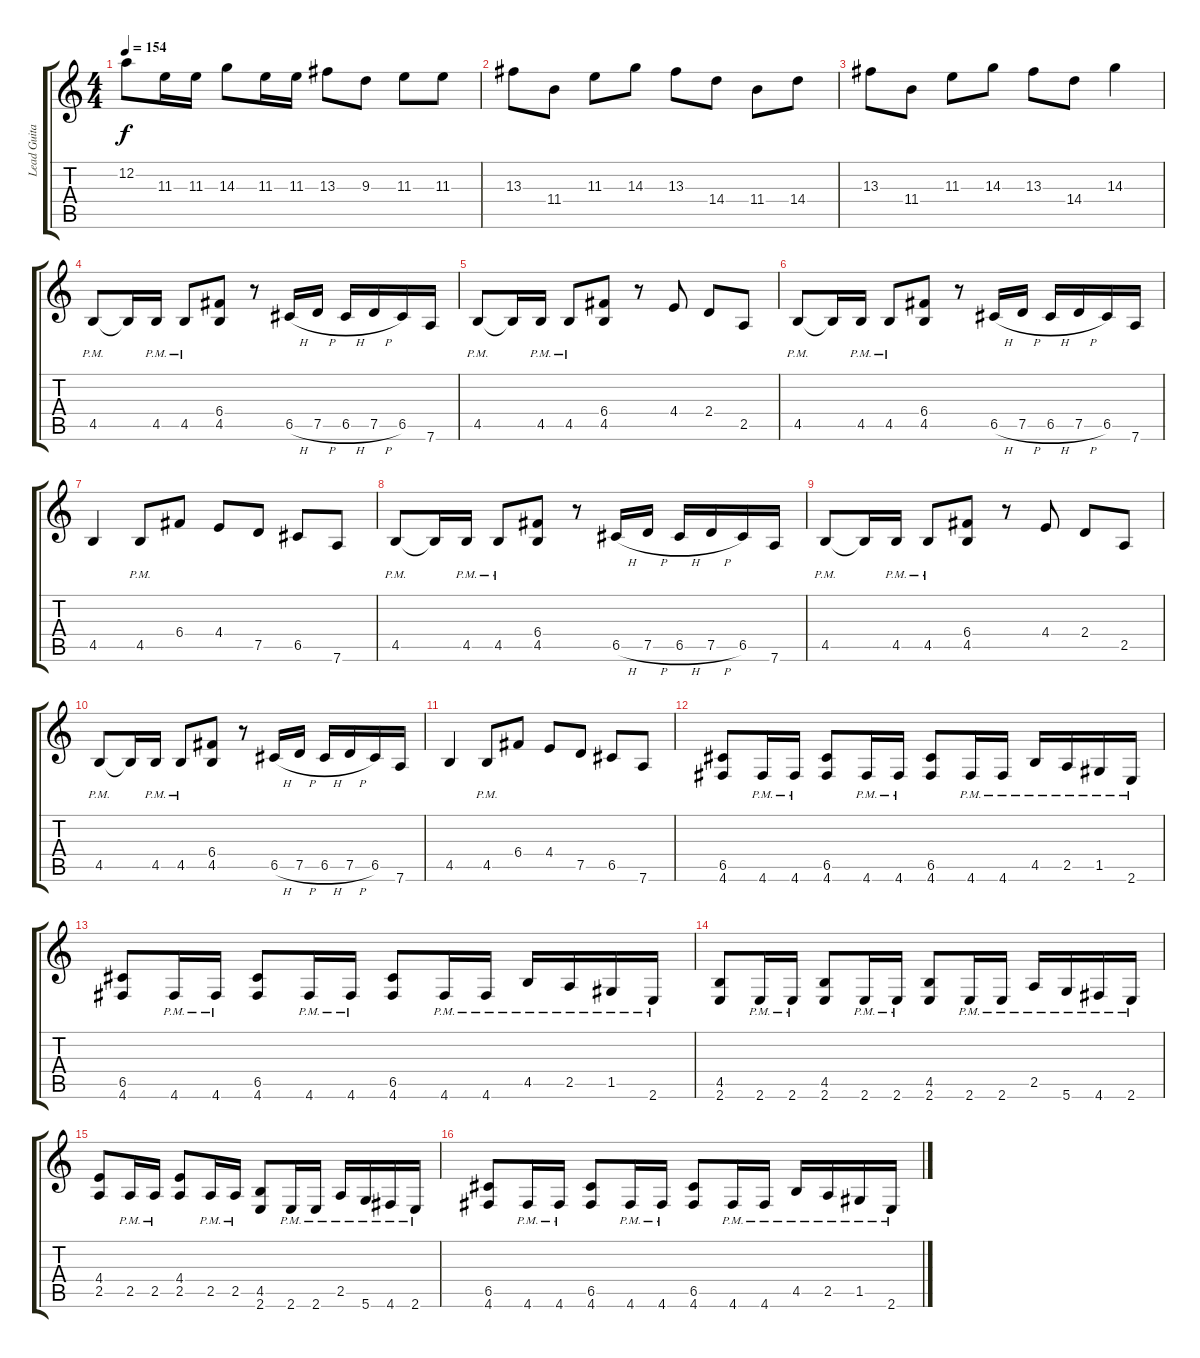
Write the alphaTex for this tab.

\track ("Lead Guitar" "Lead Guita") {instrument overdrivenguitar}
\staff {score tabs}
\tuning (D4 A3 F3 C3 G2 D2) {hide}
\ts (4 4)
\tempo 154
\clef g2
\ks c
12.2.8{dy f} 11.3.16 11.3.16 14.3.8 11.3.16 11.3.16 13.3.8 9.3.8 11.3.8 11.3.8 |
13.3.8 11.4.8 11.3.8 14.3.8 13.3.8 14.4.8 11.4.8 14.4.8 |
13.3.8 11.4.8 11.3.8 14.3.8 13.3.8 14.4.8 14.3.4 |
4.5{pm}.8 4.5{t}.16 4.5{pm}.16 4.5{pm}.8 (6.4 4.5).8 r.8 6.5{h}.16 7.5{h}.16 6.5{h}.16 7.5{h}.16 6.5.16 7.6.16 |
4.5{pm}.8 4.5{t}.16 4.5{pm}.16 4.5{pm}.8 (6.4 4.5).8 r.8 4.4.8 2.4.8 2.5.8 |
4.5{pm}.8 4.5{t}.16 4.5{pm}.16 4.5{pm}.8 (6.4 4.5).8 r.8 6.5{h}.16 7.5{h}.16 6.5{h}.16 7.5{h}.16 6.5.16 7.6.16 |
4.5.4 4.5{pm}.8 6.4.8 4.4.8 7.5.8 6.5.8 7.6.8 |
4.5{pm}.8 4.5{t}.16 4.5{pm}.16 4.5{pm}.8 (6.4 4.5).8 r.8 6.5{h}.16 7.5{h}.16 6.5{h}.16 7.5{h}.16 6.5.16 7.6.16 |
4.5{pm}.8 4.5{t}.16 4.5{pm}.16 4.5{pm}.8 (6.4 4.5).8 r.8 4.4.8 2.4.8 2.5.8 |
4.5{pm}.8 4.5{t}.16 4.5{pm}.16 4.5{pm}.8 (6.4 4.5).8 r.8 6.5{h}.16 7.5{h}.16 6.5{h}.16 7.5{h}.16 6.5.16 7.6.16 |
4.5.4 4.5{pm}.8 6.4.8 4.4.8 7.5.8 6.5.8 7.6.8 |
(6.5 4.6).8 4.6{pm}.16 4.6{pm}.16 (6.5 4.6).8 4.6{pm}.16 4.6{pm}.16 (6.5 4.6).8 4.6{pm}.16 4.6{pm}.16 4.5{pm}.16 2.5{pm}.16 1.5{pm}.16 2.6{pm}.16 |
(6.5 4.6).8 4.6{pm}.16 4.6{pm}.16 (6.5 4.6).8 4.6{pm}.16 4.6{pm}.16 (6.5 4.6).8 4.6{pm}.16 4.6{pm}.16 4.5{pm}.16 2.5{pm}.16 1.5{pm}.16 2.6{pm}.16 |
(4.5 2.6).8 2.6{pm}.16 2.6{pm}.16 (4.5 2.6).8 2.6{pm}.16 2.6{pm}.16 (4.5 2.6).8 2.6{pm}.16 2.6{pm}.16 2.5{pm}.16 5.6{pm}.16 4.6{pm}.16 2.6{pm}.16 |
(4.4 2.5).8 2.5{pm}.16 2.5{pm}.16 (4.4 2.5).8 2.5{pm}.16 2.5{pm}.16 (4.5 2.6).8 2.6{pm}.16 2.6{pm}.16 2.5{pm}.16 5.6{pm}.16 4.6{pm}.16 2.6{pm}.16 |
(6.5 4.6).8 4.6{pm}.16 4.6{pm}.16 (6.5 4.6).8 4.6{pm}.16 4.6{pm}.16 (6.5 4.6).8 4.6{pm}.16 4.6{pm}.16 4.5{pm}.16 2.5{pm}.16 1.5{pm}.16 2.6{pm}.16
